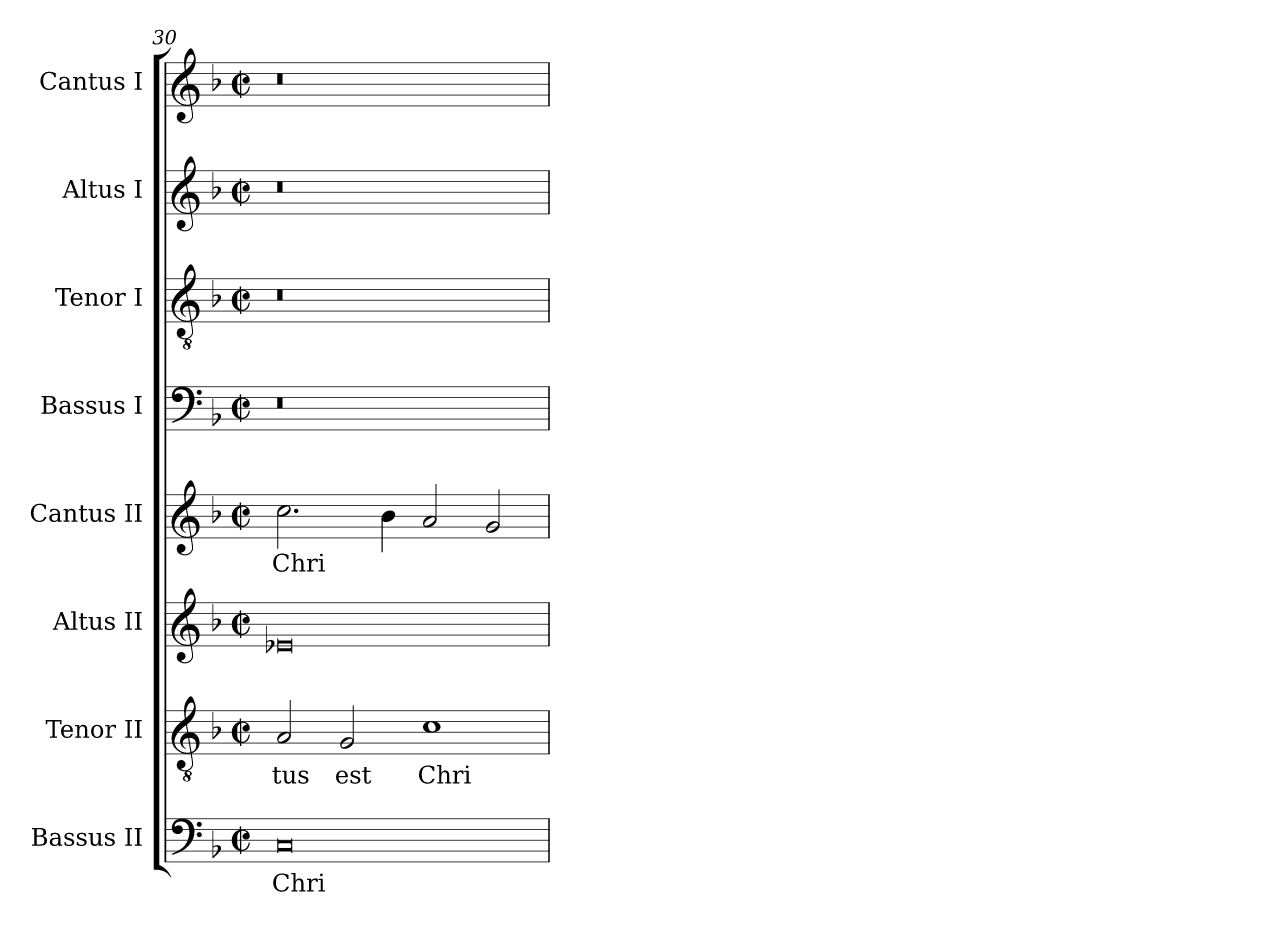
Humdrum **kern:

**kern	**text	**kern	**text	**kern	**kern	**text	**kern	**kern	**kern	**kern
*part8	*part8	*part7	*part7	*part6	*part5	*part5	*part4	*part3	*part2	*part1
*staff8	*staff8	*staff7	*staff7	*staff6	*staff5	*staff5	*staff4	*staff3	*staff2	*staff1
*I"Bassus II	*	*I"Tenor II	*	*I"Altus II	*I"Cantus II	*	*I"Bassus I	*I"Tenor I	*I"Altus I	*I"Cantus I
*clefF4	*	*clefGv2	*	*clefG2	*clefG2	*	*clefF4	*clefGv2	*clefG2	*clefG2
*k[b-]	*	*k[b-]	*	*k[b-]	*k[b-]	*	*k[b-]	*k[b-]	*k[b-]	*k[b-]
*F:	*	*F:	*	*F:	*F:	*	*F:	*F:	*F:	*F:
*M2/2	*	*M2/2	*	*M2/2	*M2/2	*	*M2/2	*M2/2	*M2/2	*M2/2
*met(c|)	*	*met(c|)	*	*met(c|)	*met(c|)	*	*met(c|)	*met(c|)	*met(c|)	*met(c|)
=30	=30	=30	=30	=30	=30	=30	=30	=30	=30	=30
!	!LO:LY:b:cj	!	!LO:LY:b:cj	!	!	!LO:LY:b	!	!	!	!
0C	Chri	2A/	tus	0e-X	2.cc\	Chri	0r	0r	0r	0r
!	!	!	!LO:LY:b:cj	!	!	!	!	!	!	!
.	.	2G/	est	.	.	.	.	.	.	.
.	.	.	.	.	4b-\	.	.	.	.	.
!	!	!	!LO:LY:b:cj	!	!	!	!	!	!	!
.	.	1c	Chri	.	2a/	.	.	.	.	.
.	.	.	.	.	2g/	.	.	.	.	.
=	=	=	=	=	=	=	=	=	=	=
*-	*-	*-	*-	*-	*-	*-	*-	*-	*-	*-
